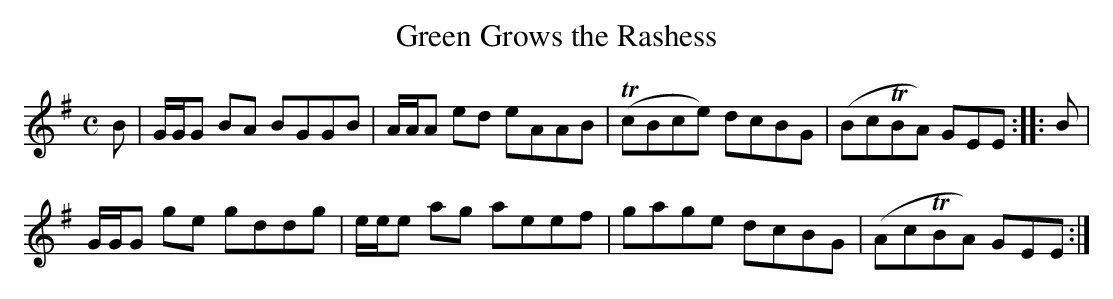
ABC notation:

X:1
T:Green Grows the Rashess
L:1/8
M:C
K:Em
B|G/G/G BA BGGB|A/A/A ed eAAB|(TcBce) dcBG|(BcTBA) GEE::B|
G/G/G ge gddg|e/e/e ag aeef|gage dcBG|(AcTBA) GEE:|]
